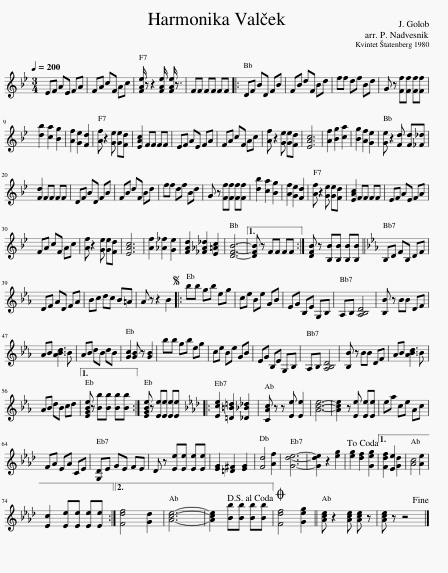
X:1
L:1/8
Q:1/4=200
M:3/4
I:linebreak $
K:Bb
V:1 treble
V:1
 EF AE FA | FA cF Ac | [FAe]/ z z2 [FAe]/ [FAe]/ z3/2 | FF FF FF |: DF BD FB | %5
 FB dF Bd | ff df Bd | G z [Ff][Ff] [Ff][Ff] |$ [db]2 [ca]2 [Bg]2 | [Af]2 [Ge]2 [Fd]2 | %10
 [Af] z2 [Ge] [Ge][Fd] | [EAc]2 FF FF | EF AE FA | FA cF Ac | [Af] z2 [Ge] [Ge][Fd] | %15
 [EAc]6 | [Af]2 [Bg]2 [ca]2 | [Bg]2 [Af]2 [Ge]2 | [Ge] z2 [Fd] [Fd][_F_d] |$ [Fd]2 FF FF | %20
 DF BD FB | FB dF Bd | ff df Bd | G z [Ff][Ff] [Ff][Ff] | [db]2 [ca]2 [Bg]2 | %25
 [Af]2 [Ge]2 [Fd]2 | [Af] z2 [Ge] [Ge][Fd] | [EAc]2 FF FF | EF AE FA |$ FA cF Ac | %30
 [Af] z2 [Ge] [Ge][Fd] | [EAc]6 | [Af]2 [_A_f]2 [Ge]2 | [FAd]2 [_F_A_d]2 [E=Ac]2 | [DFB]6- |1 %35
 [DFB] z FF FF :| [DFB] z [B,B][B,B] [B,B][B,B] ||[K:Eb] B,D FB, DF |$ DF AD FA | Bc dc B=A | %40
 A z z2 B2 |:S bb gb eg | ce Be GB | EG B,E G,B, | A,B, [A,B,D]4 | %45
 [B,B] z BB DF |$ AB [ABd]3 B | AB dB dB | [Gc]2 [GB] z [GB]2 | bb gb eg | %50
 ce Be GB | EG B,E G,B, | A,B, [A,B,D]4 | [B,B] z BB DF | AB [ABd]3 B |$ %55
 AB dB cd |1 [EGBe] z [Bb][Bb] [Bb][Bb] :| [EGBe] z [Ee][Ee] [Ee][Ee] |:[K:Ab] [Ece]2 [=D=B=d]2 [_D_B_d]2 | [CAc] z z [Ee] [Ee]2 | %60
 [Ace]6- | [Ace]2 z [Ee] [Ee][Ee] | ea ce Ac |$ FA EA CE | [G,D]E GE FE | %65
 D z [Ee][Ee] [Ee][Ee] | [EG]2 [=D^F]2 [EG]2 | [Fd]4 [Af]2 | [Gde]6- | [Gde]2 z2 [eg]2 | %70
 [eg]2 [df]2 [Geg]2!dacoda! |1 [Fdf]2 [Ee]2 [Gd]2 | [Ac]4 [Ae]2 |$ [Ec]2 [Ee][Ee] [Ee][Ee] :|2 [Fdf]4 [Gd]2 | %75
 [Ace]6- | [Ace]2 [Bb][Bb] [Bb][Bb]!D.S.! ||O [Fdf]4 [Geg]2 || [Ace] z2 [Ace] [Ace] z | [Ace] z z4!fine! |] %80
